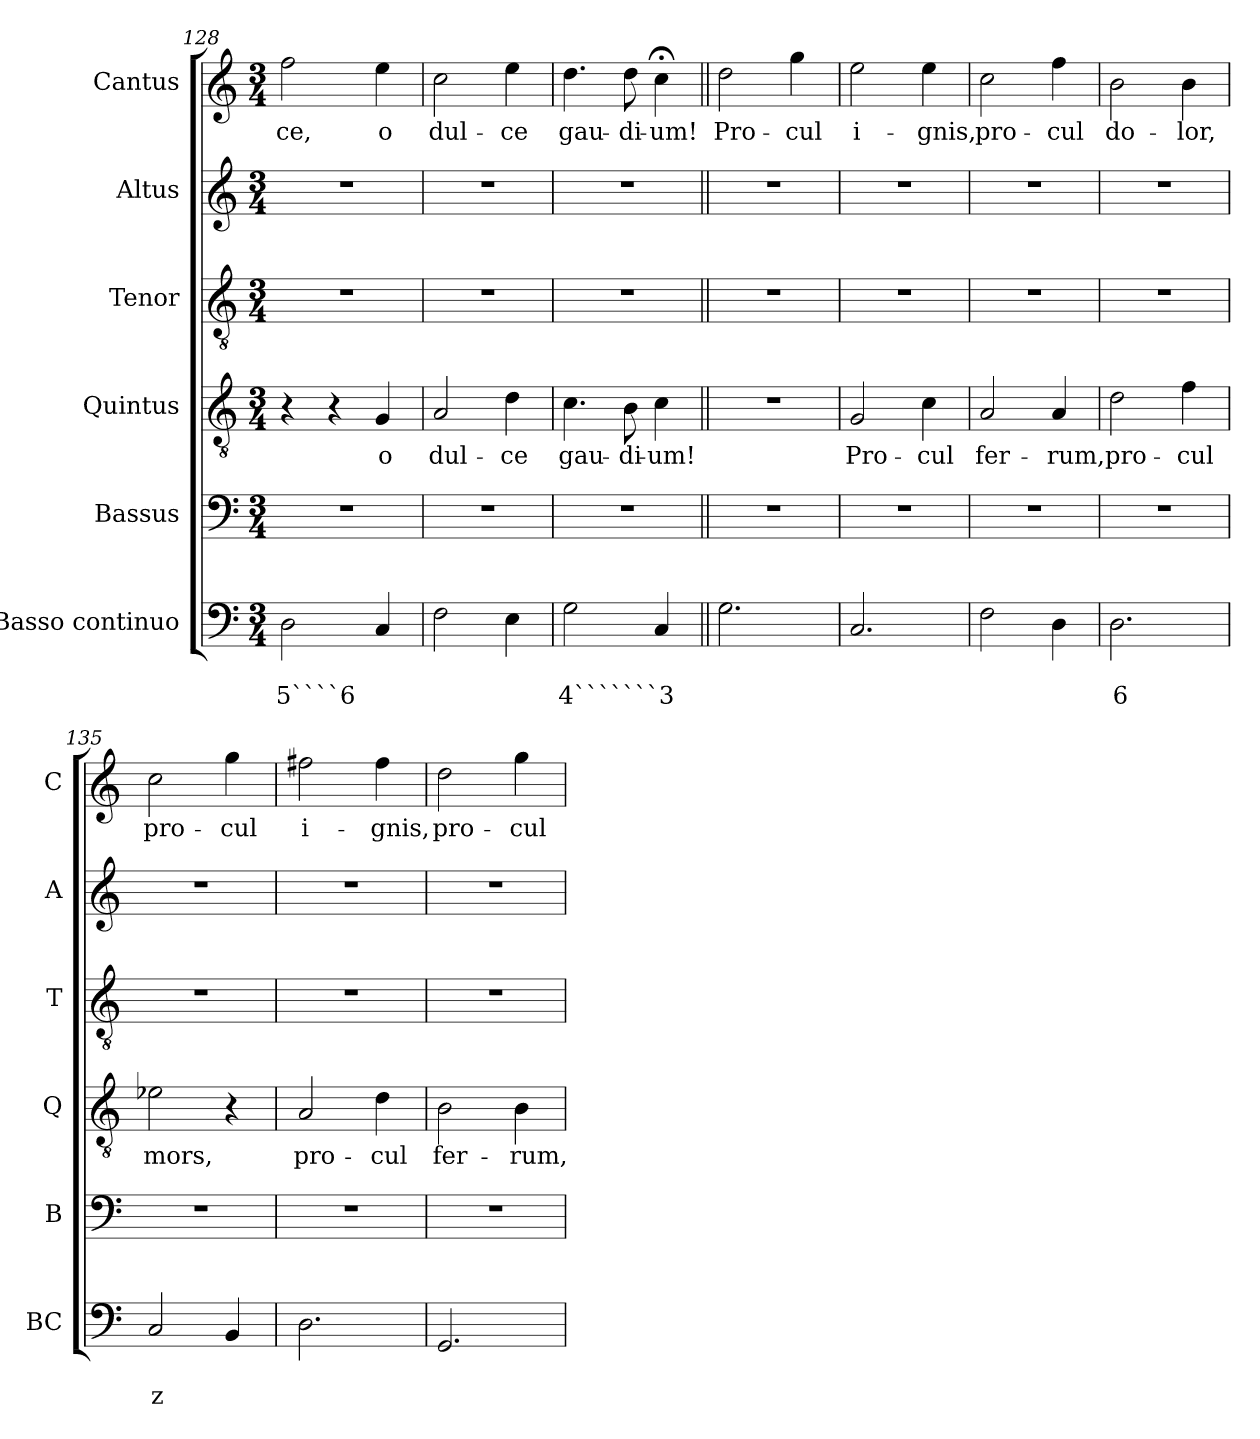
**kern	**text	**text	**kern	**kern	**text	**kern	**kern	**kern	**text
*part6	*part6	*part6	*part5	*part4	*part4	*part3	*part2	*part1	*part1
*staff6	*staff6	*staff6	*staff5	*staff4	*staff4	*staff3	*staff2	*staff1	*staff1
*I"Basso continuo	*	*	*I"Bassus	*I"Quintus	*	*I"Tenor	*I"Altus	*I"Cantus	*
*I'BC	*	*	*I'B	*I'Q	*	*I'T	*I'A	*I'C	*
*clefF4	*	*	*clefF4	*clefGv2	*	*clefGv2	*clefG2	*clefG2	*
*ITrd7c12	*	*	*	*	*	*	*	*	*
*k[]	*	*	*k[]	*k[]	*	*k[]	*k[]	*k[]	*
*C:	*	*	*C:	*C:	*	*C:	*C:	*C:	*
*M3/4	*	*	*M3/4	*M3/4	*	*M3/4	*M3/4	*M3/4	*
=128	=128	=128	=128	=128	=128	=128	=128	=128	=128
!	!	!LO:LY:b	!	!	!	!	!	!	!LO:LY:b
2DD\	.	5````6	2.r	4r	.	2.r	2.r	2ff\	-ce,
.	.	.	.	4r	.	.	.	.	.
!	!	!	!	!	!LO:LY:b	!	!	!	!LO:LY:b
4CC/	.	.	.	4G/	o	.	.	4ee\	o
=129	=129	=129	=129	=129	=129	=129	=129	=129	=129
!	!	!	!	!	!LO:LY:b	!	!	!	!LO:LY:b
2FF\	.	.	2.r	2A/	dul-	2.r	2.r	2cc\	dul-
!	!	!	!	!	!LO:LY:b	!	!	!	!LO:LY:b
4EE\	.	.	.	4d\	-ce	.	.	4ee\	-ce
=130	=130	=130	=130	=130	=130	=130	=130	=130	=130
!	!	!LO:LY:b	!	!	!LO:LY:b	!	!	!	!LO:LY:b
2GG\	.	4```````3	2.r	4.c\	gau-	2.r	2.r	4.dd>\	gau-
!	!	!	!	!	!LO:LY:b	!	!	!	!LO:LY:b
.	.	.	.	8B\	-di-	.	.	8dd\	-di-
!	!	!	!	!	!LO:LY:b	!	!	!	!LO:LY:b
4CC/	.	.	.	4c\	-um!	.	.	4cc;<\	-um!
!!LO:LB:g=z
=131||	=131||	=131||	=131||	=131||	=131||	=131||	=131||	=131||	=131||
!	!	!	!	!	!	!	!	!	!LO:LY:b
2.GG\	.	.	2.r	2.r	.	2.r	2.r	2dd\	Pro-
!	!	!	!	!	!	!	!	!	!LO:LY:b
.	.	.	.	.	.	.	.	4gg\	-cul
=132	=132	=132	=132	=132	=132	=132	=132	=132	=132
!	!	!	!	!	!LO:LY:b	!	!	!	!LO:LY:b
2.CC/	.	.	2.r	2G/	Pro-	2.r	2.r	2ee\	i-
!	!	!	!	!	!LO:LY:b	!	!	!	!LO:LY:b
.	.	.	.	4c\	-cul	.	.	4ee\	-gnis,
=133	=133	=133	=133	=133	=133	=133	=133	=133	=133
!	!	!	!	!	!LO:LY:b	!	!	!	!LO:LY:b
2FF\	.	.	2.r	2A/	fer-	2.r	2.r	2cc\	pro-
!	!	!	!	!	!LO:LY:b	!	!	!	!LO:LY:b
4DD\	.	.	.	4A/	-rum,	.	.	4ff\	-cul
=134	=134	=134	=134	=134	=134	=134	=134	=134	=134
!	!	!LO:LY:b	!	!	!LO:LY:b	!	!	!	!LO:LY:b
2.DD\	.	6	2.r	2d\	pro-	2.r	2.r	2b\	do-
!	!	!	!	!	!LO:LY:b	!	!	!	!LO:LY:b
.	.	.	.	4f\	-cul	.	.	4b\	-lor,
=135	=135	=135	=135	=135	=135	=135	=135	=135	=135
!	!	!LO:LY:b	!	!	!LO:LY:b	!	!	!	!LO:LY:b
2CC/	.	z	2.r	2e-X\	mors,	2.r	2.r	2cc\	pro-
!	!	!	!	!	!	!	!	!	!LO:LY:b
4BBB/	.	.	.	4r	.	.	.	4gg\	-cul
=136	=136	=136	=136	=136	=136	=136	=136	=136	=136
!	!	!	!	!	!LO:LY:b	!	!	!	!LO:LY:b
2.DD\	.	.	2.r	2A/	pro-	2.r	2.r	2ff#X\	i-
!	!	!	!	!	!LO:LY:b	!	!	!	!LO:LY:b
.	.	.	.	4d\	-cul	.	.	4ff#\	-gnis,
=137	=137	=137	=137	=137	=137	=137	=137	=137	=137
!	!	!	!	!	!LO:LY:b	!	!	!	!LO:LY:b
2.GGG/	.	.	2.r	2B\	fer-	2.r	2.r	2dd\	pro-
!	!	!	!	!	!LO:LY:b	!	!	!	!LO:LY:b
.	.	.	.	4B\	-rum,	.	.	4gg\	-cul
=	=	=	=	=	=	=	=	=	=
*-	*-	*-	*-	*-	*-	*-	*-	*-	*-
